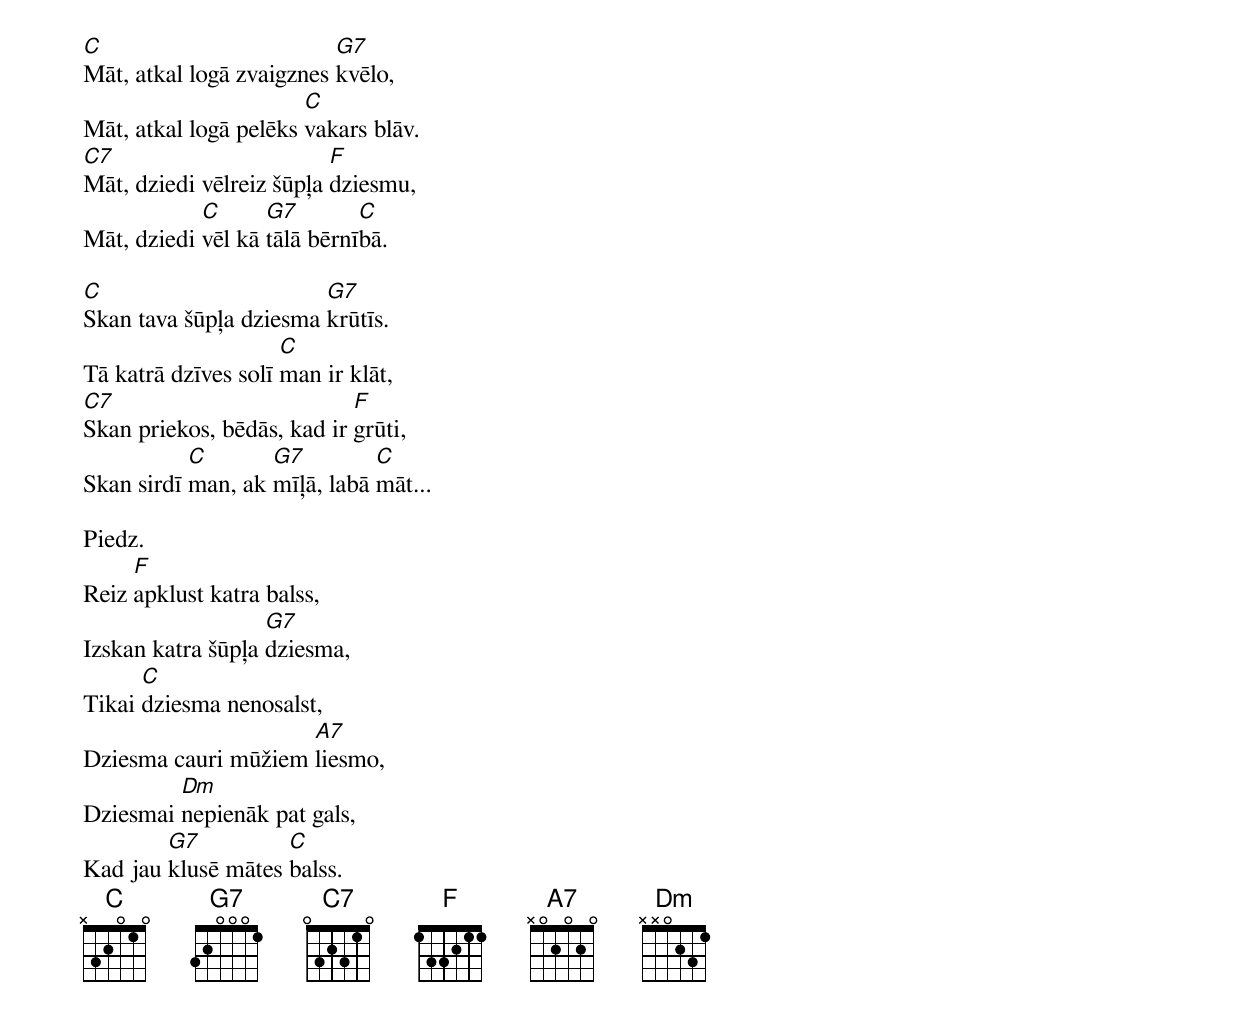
C                         G7
Māt, atkal logā zvaigznes kvēlo,
                       C
Māt, atkal logā pelēks vakars blāv.
C7                        F
Māt, dziedi vēlreiz šūpļa dziesmu,
            C      G7        C
Māt, dziedi vēl kā tālā bērnībā.

C                       G7
Skan tava šūpļa dziesma krūtīs.
                     C
Tā katrā dzīves solī man ir klāt,
C7                          F
Skan priekos, bēdās, kad ir grūti,
           C       G7         C
Skan sirdī man, ak mīļā, labā māt...

Piedz.
     F
Reiz apklust katra balss,
                   G7
Izskan katra šūpļa dziesma,
      C
Tikai dziesma nenosalst,
                     A7
Dziesma cauri mūžiem liesmo,
         Dm
Dziesmai nepienāk pat gals,
        G7          C
Kad jau klusē mātes balss.
